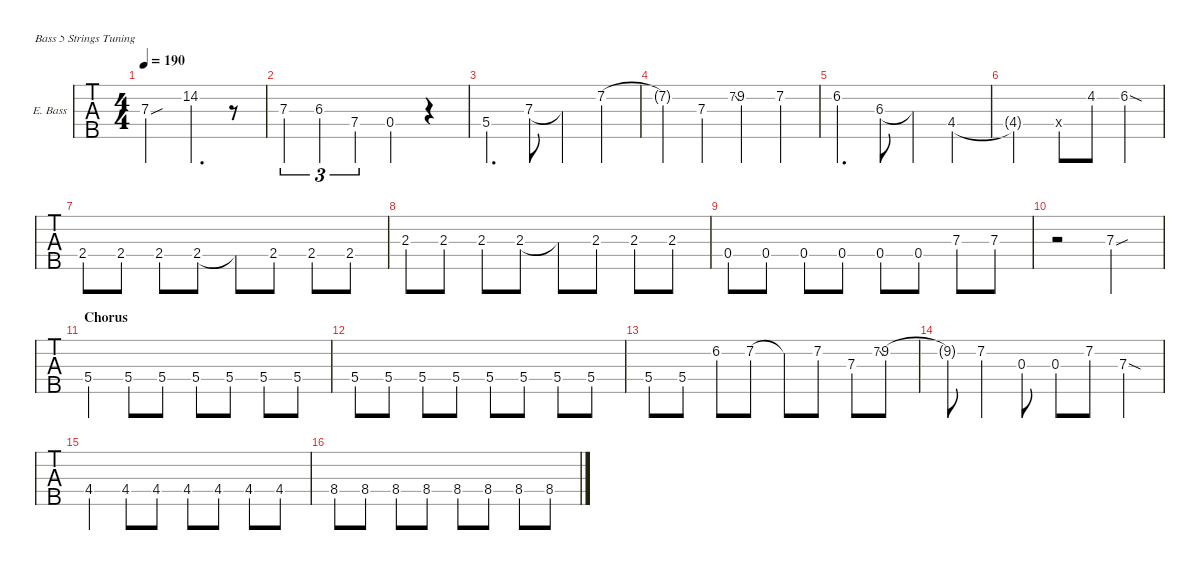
\defaultSystemsLayout 4
\hideDynamics
\bracketExtendMode nobrackets
\firstSystemTrackNameOrientation horizontal
\track ("Ele. Bass" "E. Bass") {defaultSystemsLayout 4 instrument electricbassfinger}
\staff {tabs}
\tuning (G2 D2 A1 E1 B0)
\ts (4 4)
\tempo 190
\clef f4
\scale
0.232303
\ks e
7.3{sou acc forcenatural}.2{dy f} 14.2{acc forcenatural}.4{d} r.8 |
\scale
0.232303 7.3{acc forcenatural}.4{tu (3 2)} 6.3{acc #}.4{tu (3 2)} 7.4{acc forcenatural}.4{tu (3 2)} 0.4{acc forcenatural}.4 r.4 |
\scale
0.303092 5.4{acc forcenatural}.4{d} 7.3{acc forcenatural}.8 7.3{t acc forcenatural}.4 7.2{acc forcenatural}.4 |
\scale
0.232303 7.2{t acc forcenatural}.4 7.3{acc forcenatural}.4 7.2{ss acc forcenatural}.8{gr} 9.2{acc forcenatural}.4 7.2{acc forcenatural}.4 |
\scale
0.232303 6.2{acc #}.4{d} 6.3{acc #}.8 6.3{t acc #}.4 4.4{acc #}.4 |
\scale
0.232302 4.4{t acc #}.2 4.4{x acc #}.8 4.2{acc #}.8 6.2{sod acc #}.4 |
\scale
0.303092 2.4{acc #}.8 2.4{acc #}.8 2.4{acc #}.8 2.4{acc #}.8 2.4{t acc #}.8 2.4{acc #}.8 2.4{acc #}.8 2.4{acc #}.8 |
\scale
0.232303 2.3{acc forcenatural}.8 2.3{acc forcenatural}.8 2.3{acc forcenatural}.8 2.3{acc forcenatural}.8 2.3{t acc forcenatural}.8 2.3{acc forcenatural}.8 2.3{acc forcenatural}.8 2.3{acc forcenatural}.8 |
\scale
0.232303 0.4{acc forcenatural}.8 0.4{acc forcenatural}.8 0.4{acc forcenatural}.8 0.4{acc forcenatural}.8 0.4{acc forcenatural}.8 0.4{acc forcenatural}.8 7.3{acc forcenatural}.8 7.3{acc forcenatural}.8 |
\scale
0.232303 r.2 7.3{sou acc forcenatural}.2 |
\section ("" "Chorus")
\scale
0.303092 5.4{acc forcenatural}.4 5.4{acc forcenatural}.8 5.4{acc forcenatural}.8 5.4{acc forcenatural}.8 5.4{acc forcenatural}.8 5.4{acc forcenatural}.8 5.4{acc forcenatural}.8 |
\scale
0.232303 5.4{acc forcenatural}.8 5.4{acc forcenatural}.8 5.4{acc forcenatural}.8 5.4{acc forcenatural}.8 5.4{acc forcenatural}.8 5.4{acc forcenatural}.8 5.4{acc forcenatural}.8 5.4{acc forcenatural}.8 |
\scale
0.232303 5.4{acc forcenatural}.8 5.4{acc forcenatural}.8 6.2{acc #}.8 7.2{acc forcenatural}.8 7.2{t acc forcenatural}.8 7.2{acc forcenatural}.8 7.3{acc forcenatural}.8 7.2{ss acc forcenatural}.8{gr} 9.2{acc forcenatural}.8 |
\scale
0.232303 9.2{t acc forcenatural}.8 7.2{acc forcenatural}.4 0.3{acc forcenatural}.8 0.3{acc forcenatural}.8 7.2{acc forcenatural}.8 7.3{sod acc forcenatural}.4 |
\scale
0.303092 4.4{acc #}.4 4.4{acc #}.8 4.4{acc #}.8 4.4{acc #}.8 4.4{acc #}.8 4.4{acc #}.8 4.4{acc #}.8 |
\scale
0.232303 8.4{acc forcenatural}.8 8.4{acc forcenatural}.8 8.4{acc forcenatural}.8 8.4{acc forcenatural}.8 8.4{acc forcenatural}.8 8.4{acc forcenatural}.8 8.4{acc forcenatural}.8 8.4{acc forcenatural}.8
